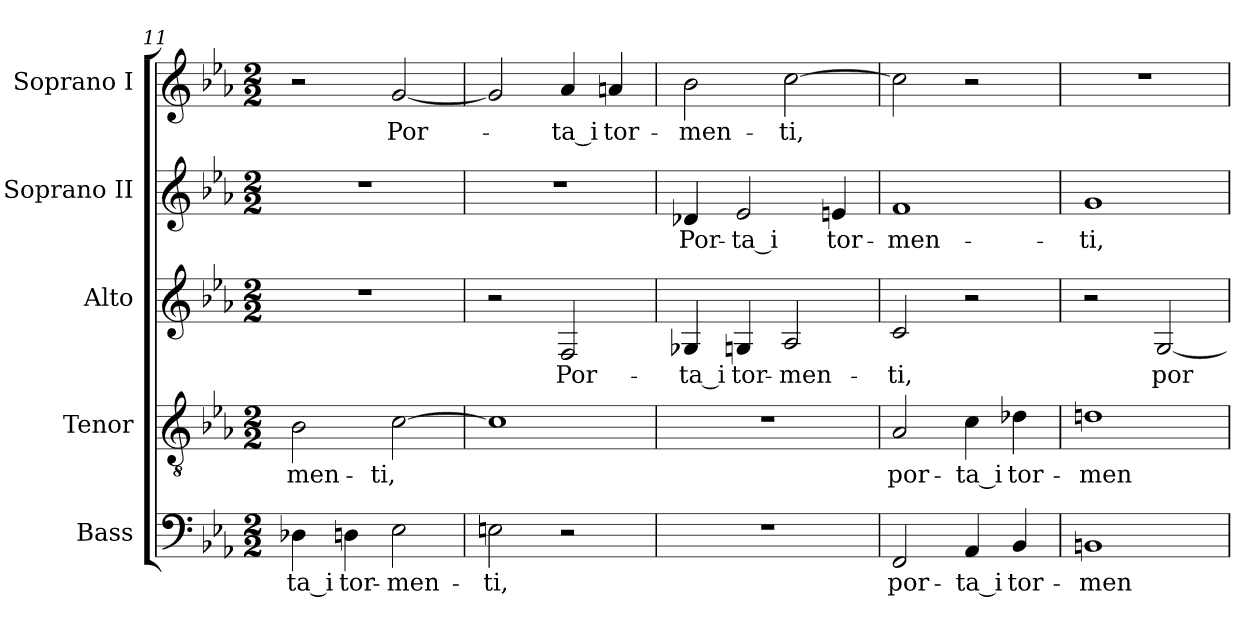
**kern	**text	**kern	**text	**kern	**text	**kern	**text	**kern	**text
*part5	*part5	*part4	*part4	*part3	*part3	*part2	*part2	*part1	*part1
*staff5	*staff5	*staff4	*staff4	*staff3	*staff3	*staff2	*staff2	*staff1	*staff1
*I"Bass	*	*I"Tenor	*	*I"Alto	*	*I"Soprano II	*	*I"Soprano I	*
*I'B.	*	*I'T.	*	*I'A.	*	*I'S. II	*	*I'S. I	*
*clefF4	*	*clefGv2	*	*clefG2	*	*clefG2	*	*clefG2	*
*	*	*ITrd7c12	*	*	*	*	*	*	*
*k[b-e-a-]	*	*k[b-e-a-]	*	*k[b-e-a-]	*	*k[b-e-a-]	*	*k[b-e-a-]	*
*E-:	*	*E-:	*	*E-:	*	*E-:	*	*E-:	*
*M2/2	*	*M2/2	*	*M2/2	*	*M2/2	*	*M2/2	*
=11	=11	=11	=11	=11	=11	=11	=11	=11	=11
!	!LO:LY:b:color=#000000	!	!	!	!	!	!	!	!
!	!	!	!LO:LY:b:color=#000000	!	!	!	!	!	!
4D-Xi\	-ta_i	2BB-i\	-men-	1r	.	1r	.	2r	.
!	!LO:LY:b:color=#000000	!	!	!	!	!	!	!	!
4Dni\	tor-	.	.	.	.	.	.	.	.
!	!LO:LY:b:color=#000000	!	!	!	!	!	!	!	!
!	!	!	!LO:LY:b:color=#000000	!	!	!	!	!	!
!	!	!	!	!	!	!	!	!	!LO:LY:b:color=#000000
2E-i\	-men-	[>2Ci\	-ti,	.	.	.	.	[<2gi/	Por-
=12	=12	=12	=12	=12	=12	=12	=12	=12	=12
!	!LO:LY:b:color=#000000	!	!	!	!	!	!	!	!
2Eni\	-ti,	1Ci]	.	2r	.	1r	.	2gi/]	.
!	!	!	!	!	!LO:LY:b:color=#000000	!	!	!	!
!	!	!	!	!	!	!	!	!	!LO:LY:b:color=#000000
2r	.	.	.	2Fi/	Por-	.	.	4a-i/	-ta_i
!	!	!	!	!	!	!	!	!	!LO:LY:b:color=#000000
.	.	.	.	.	.	.	.	4ani/	tor-
=13	=13	=13	=13	=13	=13	=13	=13	=13	=13
!	!	!	!	!	!LO:LY:b:color=#000000	!	!	!	!
!	!	!	!	!	!	!	!LO:LY:b:color=#000000	!	!
!	!	!	!	!	!	!	!	!	!LO:LY:b:color=#000000
1r	.	1r	.	4G-Xi/	-ta_i	4d-Xi/	Por-	2b-i\	-men-
!	!	!	!	!	!LO:LY:b:color=#000000	!	!	!	!
!	!	!	!	!	!	!	!LO:LY:b:color=#000000	!	!
.	.	.	.	4Gni/	tor-	2e-i/	-ta_i	.	.
!	!	!	!	!	!LO:LY:b:color=#000000	!	!	!	!
!	!	!	!	!	!	!	!	!	!LO:LY:b:color=#000000
.	.	.	.	2A-i/	-men-	.	.	[>2cci\	-ti,
!	!	!	!	!	!	!	!LO:LY:b:color=#000000	!	!
.	.	.	.	.	.	4eni/	tor-	.	.
=14	=14	=14	=14	=14	=14	=14	=14	=14	=14
!	!LO:LY:b:color=#000000	!	!	!	!	!	!	!	!
!	!	!	!LO:LY:b:color=#000000	!	!	!	!	!	!
!	!	!	!	!	!LO:LY:b:color=#000000	!	!	!	!
!	!	!	!	!	!	!	!LO:LY:b:color=#000000	!	!
2FFi/	por-	2AA-i/	por-	2ci/	-ti,	1fi	-men-	2cci\]	.
!	!LO:LY:b:color=#000000	!	!	!	!	!	!	!	!
!	!	!	!LO:LY:b:color=#000000	!	!	!	!	!	!
4AA-i/	-ta_i	4Ci\	-ta_i	2r	.	.	.	2r	.
!	!LO:LY:b:color=#000000	!	!	!	!	!	!	!	!
!	!	!	!LO:LY:b:color=#000000	!	!	!	!	!	!
4BB-i/	tor-	4D-Xi\	tor-	.	.	.	.	.	.
=15	=15	=15	=15	=15	=15	=15	=15	=15	=15
!	!LO:LY:b:color=#000000	!	!	!	!	!	!	!	!
!	!	!	!LO:LY:b:color=#000000	!	!	!	!	!	!
!	!	!	!	!	!	!	!LO:LY:b:color=#000000	!	!
1BBni	-men-	1Dni	-men-	2r	.	1gi	-ti,	1r	.
!	!	!	!	!	!LO:LY:b:color=#000000	!	!	!	!
.	.	.	.	[<2Gi/	por-	.	.	.	.
=	=	=	=	=	=	=	=	=	=
*-	*-	*-	*-	*-	*-	*-	*-	*-	*-
